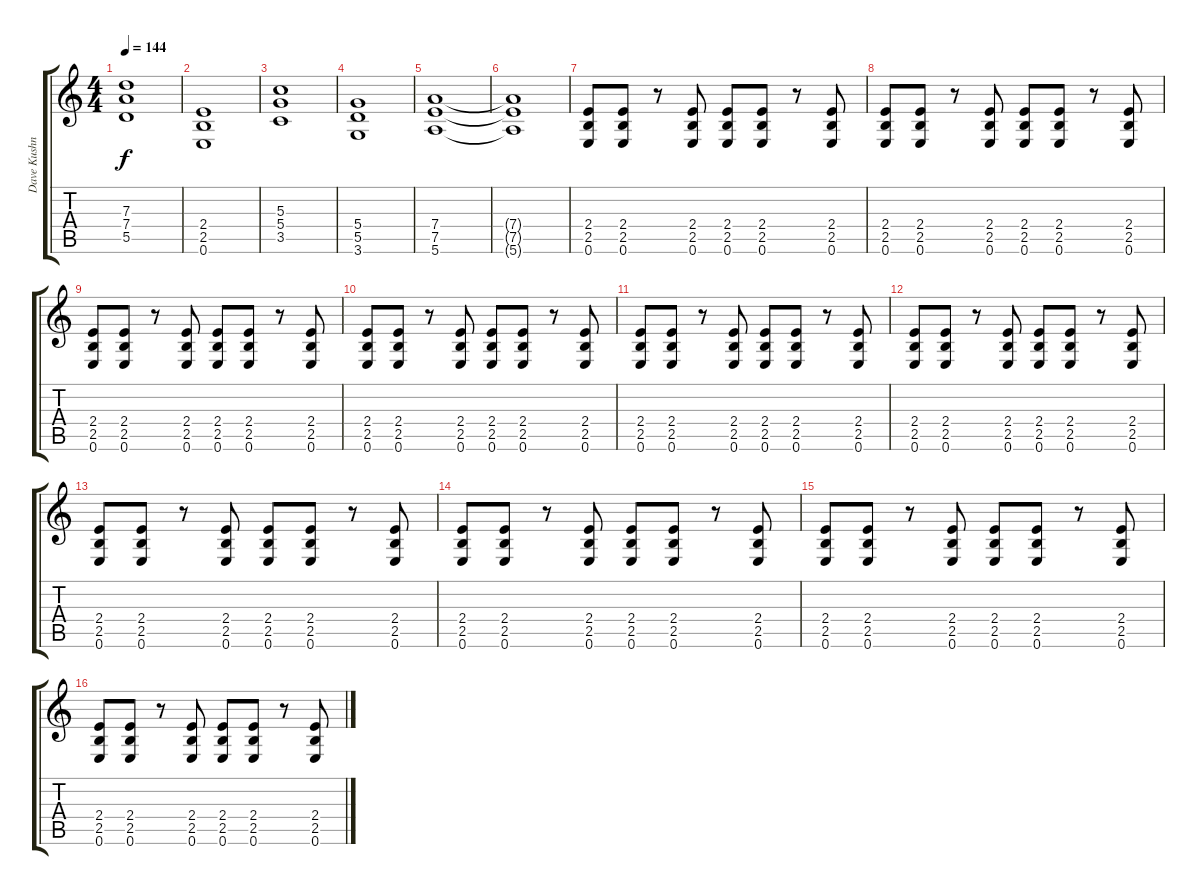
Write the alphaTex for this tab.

\track ("Dave Kushner" "Dave Kushn") {instrument distortionguitar}
\staff {score tabs}
\tuning (E4 B3 G3 D3 A2 E2) {hide}
\ts (4 4)
\tempo 144
\clef g2
\ks c
(7.3 7.4 5.5).1{dy f} |
(2.4 2.5 0.6).1 |
(5.3 5.4 3.5).1 |
(5.4 5.5 3.6).1 |
(7.4 7.5 5.6).1 |
(7.4{t} 7.5{t} 5.6{t}).1 |
(2.4 2.5 0.6).8{volume 7} (2.4 2.5 0.6).8 r.8 (2.4 2.5 0.6).8 (2.4 2.5 0.6).8 (2.4 2.5 0.6).8 r.8 (2.4 2.5 0.6).8 |
(2.4 2.5 0.6).8 (2.4 2.5 0.6).8 r.8 (2.4 2.5 0.6).8 (2.4 2.5 0.6).8 (2.4 2.5 0.6).8 r.8 (2.4 2.5 0.6).8 |
(2.4 2.5 0.6).8{volume 7} (2.4 2.5 0.6).8 r.8 (2.4 2.5 0.6).8 (2.4 2.5 0.6).8 (2.4 2.5 0.6).8 r.8 (2.4 2.5 0.6).8 |
(2.4 2.5 0.6).8 (2.4 2.5 0.6).8 r.8 (2.4 2.5 0.6).8 (2.4 2.5 0.6).8 (2.4 2.5 0.6).8 r.8 (2.4 2.5 0.6).8 |
(2.4 2.5 0.6).8{volume 4} (2.4 2.5 0.6).8 r.8 (2.4 2.5 0.6).8 (2.4 2.5 0.6).8 (2.4 2.5 0.6).8 r.8 (2.4 2.5 0.6).8 |
(2.4 2.5 0.6).8 (2.4 2.5 0.6).8 r.8 (2.4 2.5 0.6).8 (2.4 2.5 0.6).8 (2.4 2.5 0.6).8 r.8 (2.4 2.5 0.6).8 |
(2.4 2.5 0.6).8{volume 4} (2.4 2.5 0.6).8 r.8 (2.4 2.5 0.6).8 (2.4 2.5 0.6).8 (2.4 2.5 0.6).8 r.8 (2.4 2.5 0.6).8 |
(2.4 2.5 0.6).8 (2.4 2.5 0.6).8 r.8 (2.4 2.5 0.6).8 (2.4 2.5 0.6).8 (2.4 2.5 0.6).8 r.8 (2.4 2.5 0.6).8 |
(2.4 2.5 0.6).8{volume 4} (2.4 2.5 0.6).8 r.8 (2.4 2.5 0.6).8 (2.4 2.5 0.6).8 (2.4 2.5 0.6).8 r.8 (2.4 2.5 0.6).8 |
(2.4 2.5 0.6).8 (2.4 2.5 0.6).8 r.8 (2.4 2.5 0.6).8 (2.4 2.5 0.6).8 (2.4 2.5 0.6).8 r.8 (2.4 2.5 0.6).8
